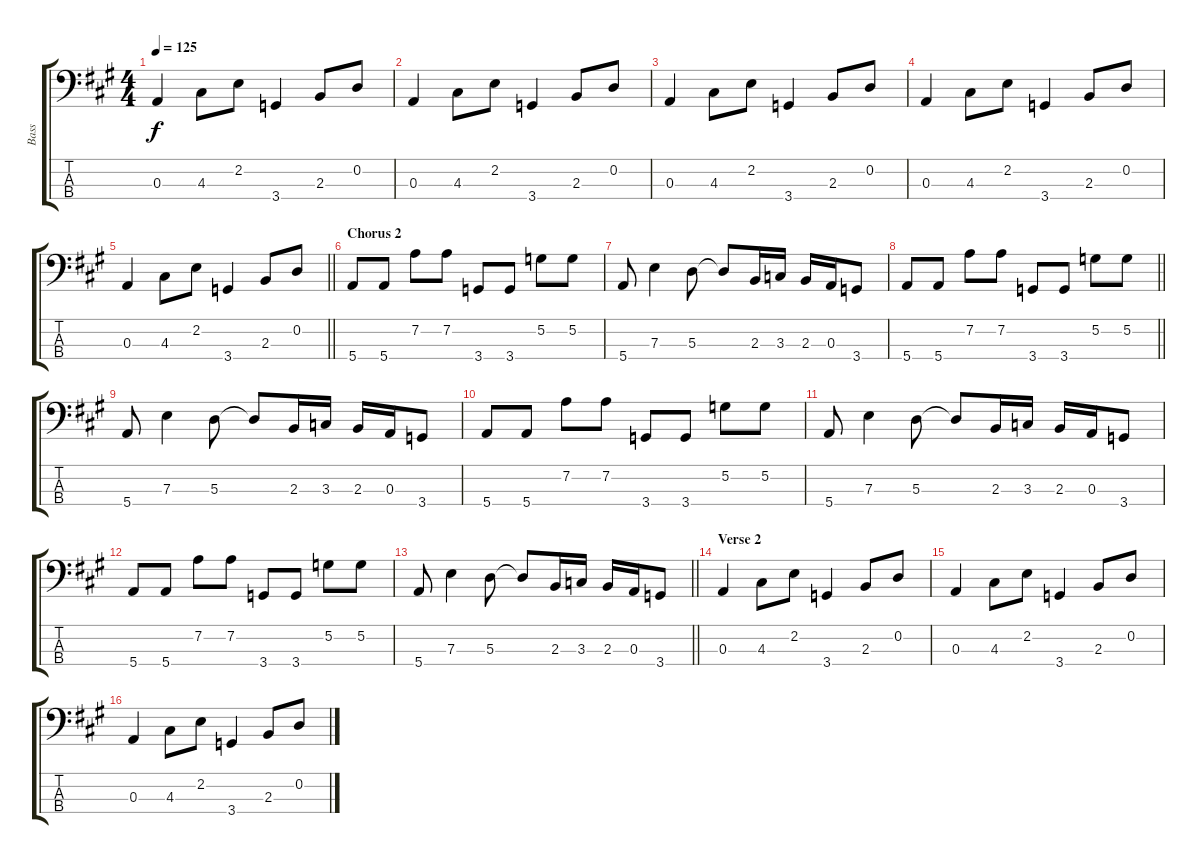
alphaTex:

\track ("Bass" "Bass") {instrument electricbassfinger}
\staff {score tabs}
\tuning (G2 D2 A1 E1) {hide}
\ts (4 4)
\tempo 125
\clef f4
\ks a
0.3.4{dy f} 4.3.8 2.2.8 3.4.4 2.3.8 0.2.8 |
0.3.4 4.3.8 2.2.8 3.4.4 2.3.8 0.2.8 |
0.3.4 4.3.8 2.2.8 3.4.4 2.3.8 0.2.8 |
0.3.4 4.3.8 2.2.8 3.4.4 2.3.8 0.2.8 |
\barLineRight lightlight
0.3.4 4.3.8 2.2.8 3.4.4 2.3.8 0.2.8 |
\section ("" "Chorus 2")
5.4.8 5.4.8 7.2.8 7.2.8 3.4.8 3.4.8 5.2.8 5.2.8 |
5.4.8 7.3.4 5.3.8 5.3{t}.8 2.3.16 3.3.16 2.3.16 0.3.16 3.4.8 |
\barLineRight lightlight
5.4.8 5.4.8 7.2.8 7.2.8 3.4.8 3.4.8 5.2.8 5.2.8 |
5.4.8 7.3.4 5.3.8 5.3{t}.8 2.3.16 3.3.16 2.3.16 0.3.16 3.4.8 |
5.4.8 5.4.8 7.2.8 7.2.8 3.4.8 3.4.8 5.2.8 5.2.8 |
5.4.8 7.3.4 5.3.8 5.3{t}.8 2.3.16 3.3.16 2.3.16 0.3.16 3.4.8 |
5.4.8 5.4.8 7.2.8 7.2.8 3.4.8 3.4.8 5.2.8 5.2.8 |
\barLineRight lightlight
5.4.8 7.3.4 5.3.8 5.3{t}.8 2.3.16 3.3.16 2.3.16 0.3.16 3.4.8 |
\section ("" "Verse 2")
0.3.4 4.3.8 2.2.8 3.4.4 2.3.8 0.2.8 |
0.3.4 4.3.8 2.2.8 3.4.4 2.3.8 0.2.8 |
0.3.4 4.3.8 2.2.8 3.4.4 2.3.8 0.2.8
